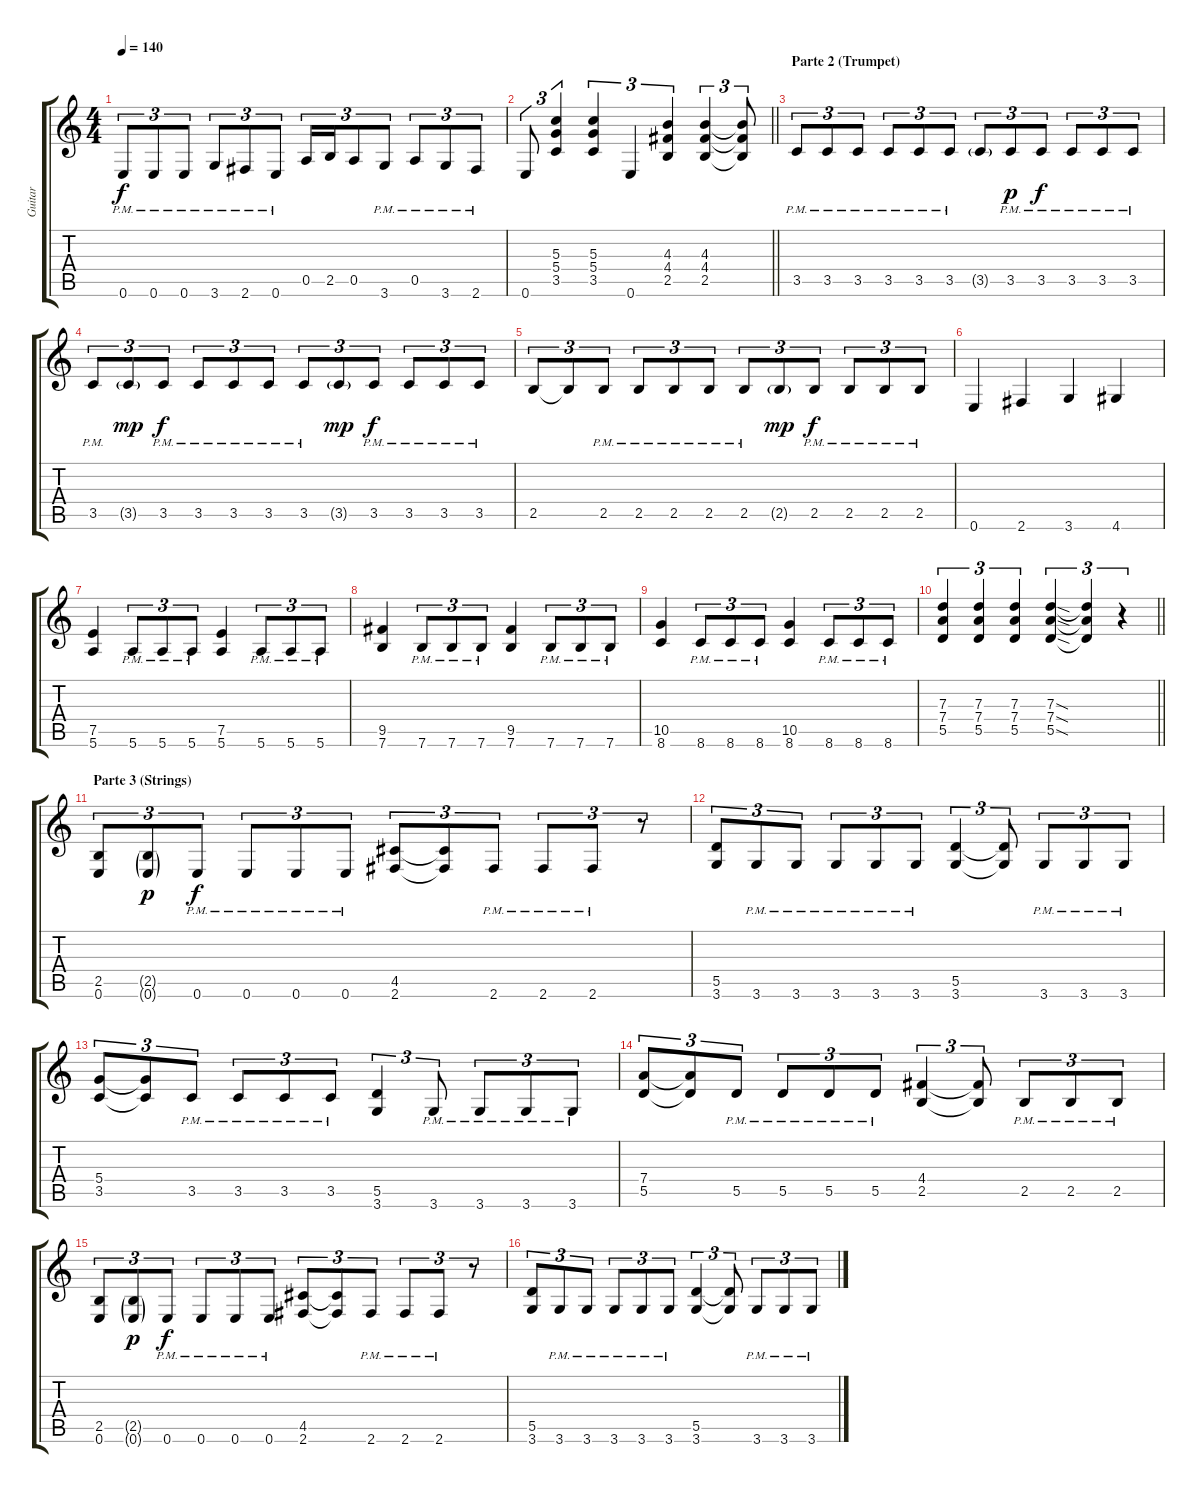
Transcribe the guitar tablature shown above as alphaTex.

\track ("Guitar" "Guitar") {instrument overdrivenguitar}
\staff {score tabs}
\tuning (E4 B3 G3 D3 A2 E2) {hide}
\ts (4 4)
\tempo 140
\clef g2
\ks c
0.6{pm}.8{tu (3 2) dy f} 0.6{pm}.8{tu (3 2)} 0.6{pm}.8{tu (3 2)} 3.6{pm}.8{tu (3 2)} 2.6{pm}.8{tu (3 2)} 0.6{pm}.8{tu (3 2)} 0.5.16{tu (3 2)} 2.5.16{tu (3 2)} 0.5.8{tu (3 2)} 3.6{pm}.8{tu (3 2)} 0.5{pm}.8{tu (3 2)} 3.6{pm}.8{tu (3 2)} 2.6{pm}.8{tu (3 2)} |
\barLineRight lightlight
0.6.8{tu (3 2)} (5.3 5.4 3.5).4{tu (3 2)} (5.3 5.4 3.5).4{tu (3 2)} 0.6.4{tu (3 2)} (4.3 4.4 2.5).4{tu (3 2)} (4.3 4.4 2.5).4{tu (3 2)} (4.3{t} 4.4{t} 2.5{t}).8{tu (3 2)} |
\section ("" "Parte 2 (Trumpet)")
3.5{pm}.8{tu (3 2)} 3.5{pm}.8{tu (3 2)} 3.5{pm}.8{tu (3 2)} 3.5{pm}.8{tu (3 2)} 3.5{pm}.8{tu (3 2)} 3.5{pm}.8{tu (3 2)} 3.5{g}.8{tu (3 2)} 3.5{pm}.8{tu (3 2) dy p} 3.5{pm}.8{tu (3 2) dy f} 3.5{pm}.8{tu (3 2)} 3.5{pm}.8{tu (3 2)} 3.5{pm}.8{tu (3 2)} |
3.5{pm}.8{tu (3 2)} 3.5{g}.8{tu (3 2) dy mp} 3.5{pm}.8{tu (3 2) dy f} 3.5{pm}.8{tu (3 2)} 3.5{pm}.8{tu (3 2)} 3.5{pm}.8{tu (3 2)} 3.5{pm}.8{tu (3 2)} 3.5{g}.8{tu (3 2) dy mp} 3.5{pm}.8{tu (3 2) dy f} 3.5{pm}.8{tu (3 2)} 3.5{pm}.8{tu (3 2)} 3.5{pm}.8{tu (3 2)} |
2.5.8{tu (3 2)} 2.5{t}.8{tu (3 2)} 2.5{pm}.8{tu (3 2)} 2.5{pm}.8{tu (3 2)} 2.5{pm}.8{tu (3 2)} 2.5{pm}.8{tu (3 2)} 2.5{pm}.8{tu (3 2)} 2.5{g}.8{tu (3 2) dy mp} 2.5{pm}.8{tu (3 2) dy f} 2.5{pm}.8{tu (3 2)} 2.5{pm}.8{tu (3 2)} 2.5{pm}.8{tu (3 2)} |
0.6.4 2.6.4 3.6.4 4.6.4 |
(7.5 5.6).4 5.6{pm}.8{tu (3 2)} 5.6{pm}.8{tu (3 2)} 5.6{pm}.8{tu (3 2)} (7.5 5.6).4 5.6{pm}.8{tu (3 2)} 5.6{pm}.8{tu (3 2)} 5.6{pm}.8{tu (3 2)} |
(9.5 7.6).4 7.6{pm}.8{tu (3 2)} 7.6{pm}.8{tu (3 2)} 7.6{pm}.8{tu (3 2)} (9.5 7.6).4 7.6{pm}.8{tu (3 2)} 7.6{pm}.8{tu (3 2)} 7.6{pm}.8{tu (3 2)} |
(10.5 8.6).4 8.6{pm}.8{tu (3 2)} 8.6{pm}.8{tu (3 2)} 8.6{pm}.8{tu (3 2)} (10.5 8.6).4 8.6{pm}.8{tu (3 2)} 8.6{pm}.8{tu (3 2)} 8.6{pm}.8{tu (3 2)} |
\barLineRight lightlight
(7.3 7.4 5.5).4{tu (3 2)} (7.3 7.4 5.5).4{tu (3 2)} (7.3 7.4 5.5).4{tu (3 2)} (7.3{sod} 7.4{sod} 5.5{sod}).4{tu (3 2)} (7.3{t} 7.4{t} 5.5{t}).4{tu (3 2)} r.4{tu (3 2)} |
\section ("" "Parte 3 (Strings)")
(2.5 0.6).8{tu (3 2)} (2.5{g} 0.6{g}).8{tu (3 2) dy p} 0.6{pm}.8{tu (3 2) dy f} 0.6{pm}.8{tu (3 2)} 0.6{pm}.8{tu (3 2)} 0.6{pm}.8{tu (3 2)} (4.5 2.6).8{tu (3 2)} (4.5{t} 2.6{t}).8{tu (3 2)} 2.6{pm}.8{tu (3 2)} 2.6{pm}.8{tu (3 2)} 2.6{pm}.8{tu (3 2)} r.8{tu (3 2)} |
(5.5 3.6).8{tu (3 2)} 3.6{pm}.8{tu (3 2)} 3.6{pm}.8{tu (3 2)} 3.6{pm}.8{tu (3 2)} 3.6{pm}.8{tu (3 2)} 3.6{pm}.8{tu (3 2)} (5.5 3.6).4{tu (3 2)} (5.5{t} 3.6{t}).8{tu (3 2)} 3.6{pm}.8{tu (3 2)} 3.6{pm}.8{tu (3 2)} 3.6{pm}.8{tu (3 2)} |
(5.4 3.5).8{tu (3 2)} (5.4{t} 3.5{t}).8{tu (3 2)} 3.5{pm}.8{tu (3 2)} 3.5{pm}.8{tu (3 2)} 3.5{pm}.8{tu (3 2)} 3.5{pm}.8{tu (3 2)} (5.5 3.6).4{tu (3 2)} 3.6{pm}.8{tu (3 2)} 3.6{pm}.8{tu (3 2)} 3.6{pm}.8{tu (3 2)} 3.6{pm}.8{tu (3 2)} |
(7.4 5.5).8{tu (3 2)} (7.4{t} 5.5{t}).8{tu (3 2)} 5.5{pm}.8{tu (3 2)} 5.5{pm}.8{tu (3 2)} 5.5{pm}.8{tu (3 2)} 5.5{pm}.8{tu (3 2)} (4.4 2.5).4{tu (3 2)} (4.4{t} 2.5{t}).8{tu (3 2)} 2.5{pm}.8{tu (3 2)} 2.5{pm}.8{tu (3 2)} 2.5{pm}.8{tu (3 2)} |
(2.5 0.6).8{tu (3 2)} (2.5{g} 0.6{g}).8{tu (3 2) dy p} 0.6{pm}.8{tu (3 2) dy f} 0.6{pm}.8{tu (3 2)} 0.6{pm}.8{tu (3 2)} 0.6{pm}.8{tu (3 2)} (4.5 2.6).8{tu (3 2)} (4.5{t} 2.6{t}).8{tu (3 2)} 2.6{pm}.8{tu (3 2)} 2.6{pm}.8{tu (3 2)} 2.6{pm}.8{tu (3 2)} r.8{tu (3 2)} |
(5.5 3.6).8{tu (3 2)} 3.6{pm}.8{tu (3 2)} 3.6{pm}.8{tu (3 2)} 3.6{pm}.8{tu (3 2)} 3.6{pm}.8{tu (3 2)} 3.6{pm}.8{tu (3 2)} (5.5 3.6).4{tu (3 2)} (5.5{t} 3.6{t}).8{tu (3 2)} 3.6{pm}.8{tu (3 2)} 3.6{pm}.8{tu (3 2)} 3.6{pm}.8{tu (3 2)}
